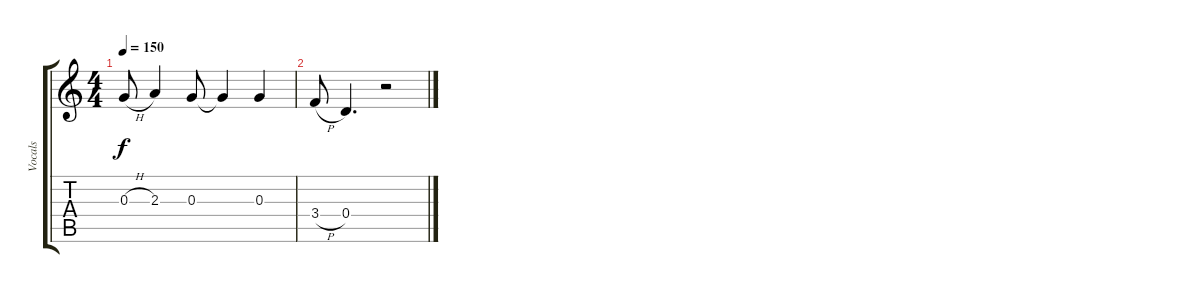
\track ("Vocals" "Vocals") {instrument accordion}
\staff {score tabs}
\tuning (E5 B4 G4 D4 A3 E3) {hide}
\ts (4 4)
\tempo 150
\clef g2
\ks c
0.3{h}.8{dy f} 2.3.4 0.3.8 0.3{t}.4 0.3.4 |
3.4{h}.8 0.4.4{d} r.2
